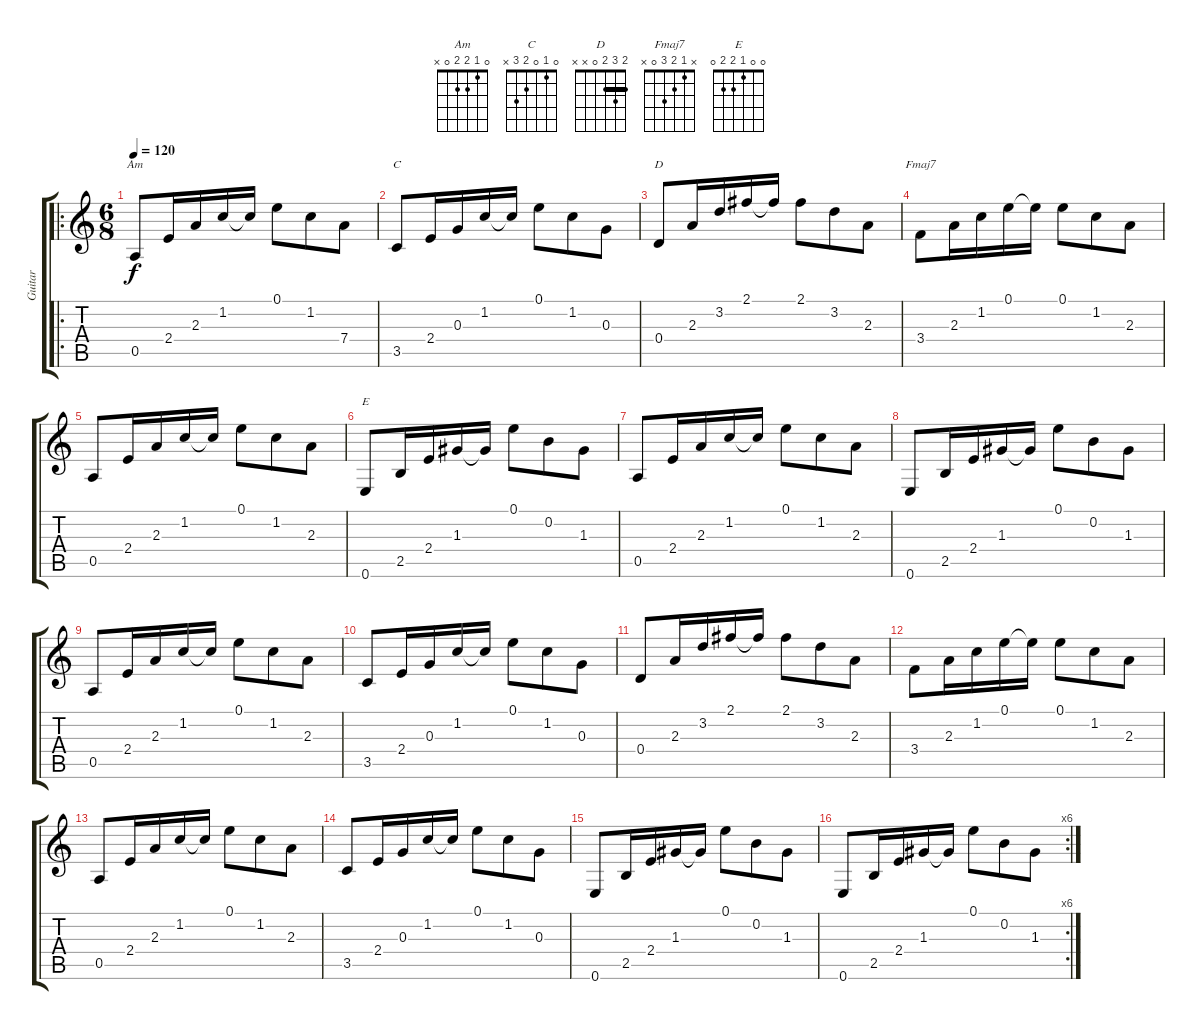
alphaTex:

\track ("Guitar" "Guitar") {instrument electricguitarclean}
\staff {score tabs}
\tuning (E4 B3 G3 D3 A2 E2) {hide}
\chord ("Am" 0 1 2 2 0 x)
\chord ("C" 0 1 0 2 3 x)
\chord ("D" 2 3 2 0 x x) {barre 2}
\chord ("Fmaj7" x 1 2 3 0 x)
\chord ("E" 0 0 1 2 2 0)
\ro
\ts (6 8)
\tempo 120
\clef g2
\ks c
0.5.8{ch "Am" dy f instrument electricguitarclean} 2.4.16 2.3.16 1.2.16 1.2{t}.16 0.1.8 1.2.8 7.4.8 |
3.5.8{ch "C"} 2.4.16 0.3.16 1.2.16 1.2{t}.16 0.1.8 1.2.8 0.3.8 |
0.4.8{ch "D"} 2.3.16 3.2.16 2.1.16 2.1{t}.16 2.1.8 3.2.8 2.3.8 |
3.4.8{ch "Fmaj7"} 2.3.16 1.2.16 0.1.16 0.1{t}.16 0.1.8 1.2.8 2.3.8 |
0.5.8 2.4.16 2.3.16 1.2.16 1.2{t}.16 0.1.8 1.2.8 2.3.8 |
0.6.8{ch "E"} 2.5.16 2.4.16 1.3.16 1.3{t}.16 0.1.8 0.2.8 1.3.8 |
0.5.8 2.4.16 2.3.16 1.2.16 1.2{t}.16 0.1.8 1.2.8 2.3.8 |
0.6.8 2.5.16 2.4.16 1.3.16 1.3{t}.16 0.1.8 0.2.8 1.3.8 |
0.5.8 2.4.16 2.3.16 1.2.16 1.2{t}.16 0.1.8 1.2.8 2.3.8 |
3.5.8 2.4.16 0.3.16 1.2.16 1.2{t}.16 0.1.8 1.2.8 0.3.8 |
0.4.8 2.3.16 3.2.16 2.1.16 2.1{t}.16 2.1.8 3.2.8 2.3.8 |
3.4.8 2.3.16 1.2.16 0.1.16 0.1{t}.16 0.1.8 1.2.8 2.3.8 |
0.5.8 2.4.16 2.3.16 1.2.16 1.2{t}.16 0.1.8 1.2.8 2.3.8 |
3.5.8 2.4.16 0.3.16 1.2.16 1.2{t}.16 0.1.8 1.2.8 0.3.8 |
0.6.8 2.5.16 2.4.16 1.3.16 1.3{t}.16 0.1.8 0.2.8 1.3.8 |
\rc 6
0.6.8 2.5.16 2.4.16 1.3.16 1.3{t}.16 0.1.8 0.2.8 1.3.8
